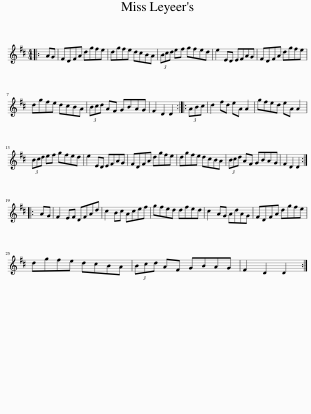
X:1
L:1/8
M:4/4
I:linebreak $
K:D
V:1 treble
V:1
|: AG | FDFA dgfe | dgfe dcBA | (3Bcd ef gfed | e2 ED EFAG | %5
 FDFA dgfe |$ dgfe dcBA | (3Bcd AF GBAG | F2 D2 D2 :: (3ABc | %10
 d2 fd eA A2 | gfed eA A2 |$ (3Bcd ef gfed | e2 ED EFAG | FDFA dgfe | %15
 dgfe dcBA | (3Bcd AF GBAG | F2 D2 D2 ::$ AG | F2 EF DFAd | %20
 c2 Bc Acef | gfed dfed | c2 AG AdAG | FDFA dgfe |$ dgfe dcBA | %25
 (3Bcd AF GBAG | F2 D2 D2 :| %27
